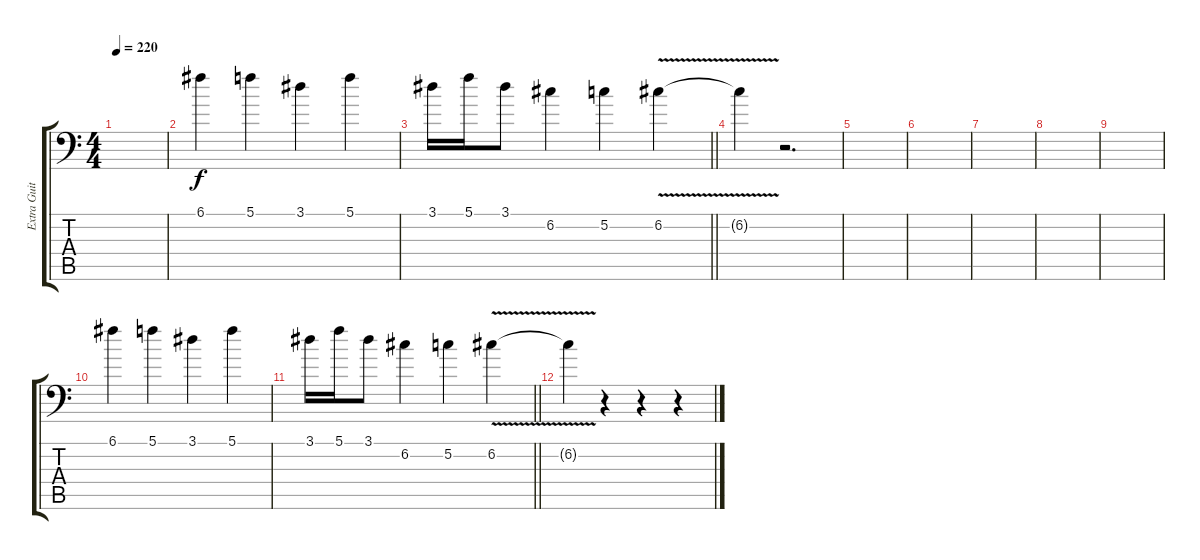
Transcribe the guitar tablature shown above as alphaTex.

\track ("Extra Guitar" "Extra Guit") {instrument distortionguitar}
\staff {score tabs}
\tuning (C4 G3 Eb3 Bb2 F2 Bb1) {hide}
\ts (4 4)
\tempo 220
\clef f4
\ks c
|
6.1.4 5.1.4 3.1.4 5.1.4 |
\barLineRight lightlight
3.1.16 5.1.16 3.1.8 6.2.4 5.2.4 6.2{v}.4 |
6.2{t}.4 r.2{d} |
|
|
|
|
|
6.1.4 5.1.4 3.1.4 5.1.4 |
\barLineRight lightlight
3.1.16 5.1.16 3.1.8 6.2.4 5.2.4 6.2{v}.4 |
\section ("" "")
6.2{t}.4 r.4 r.4 r.4
